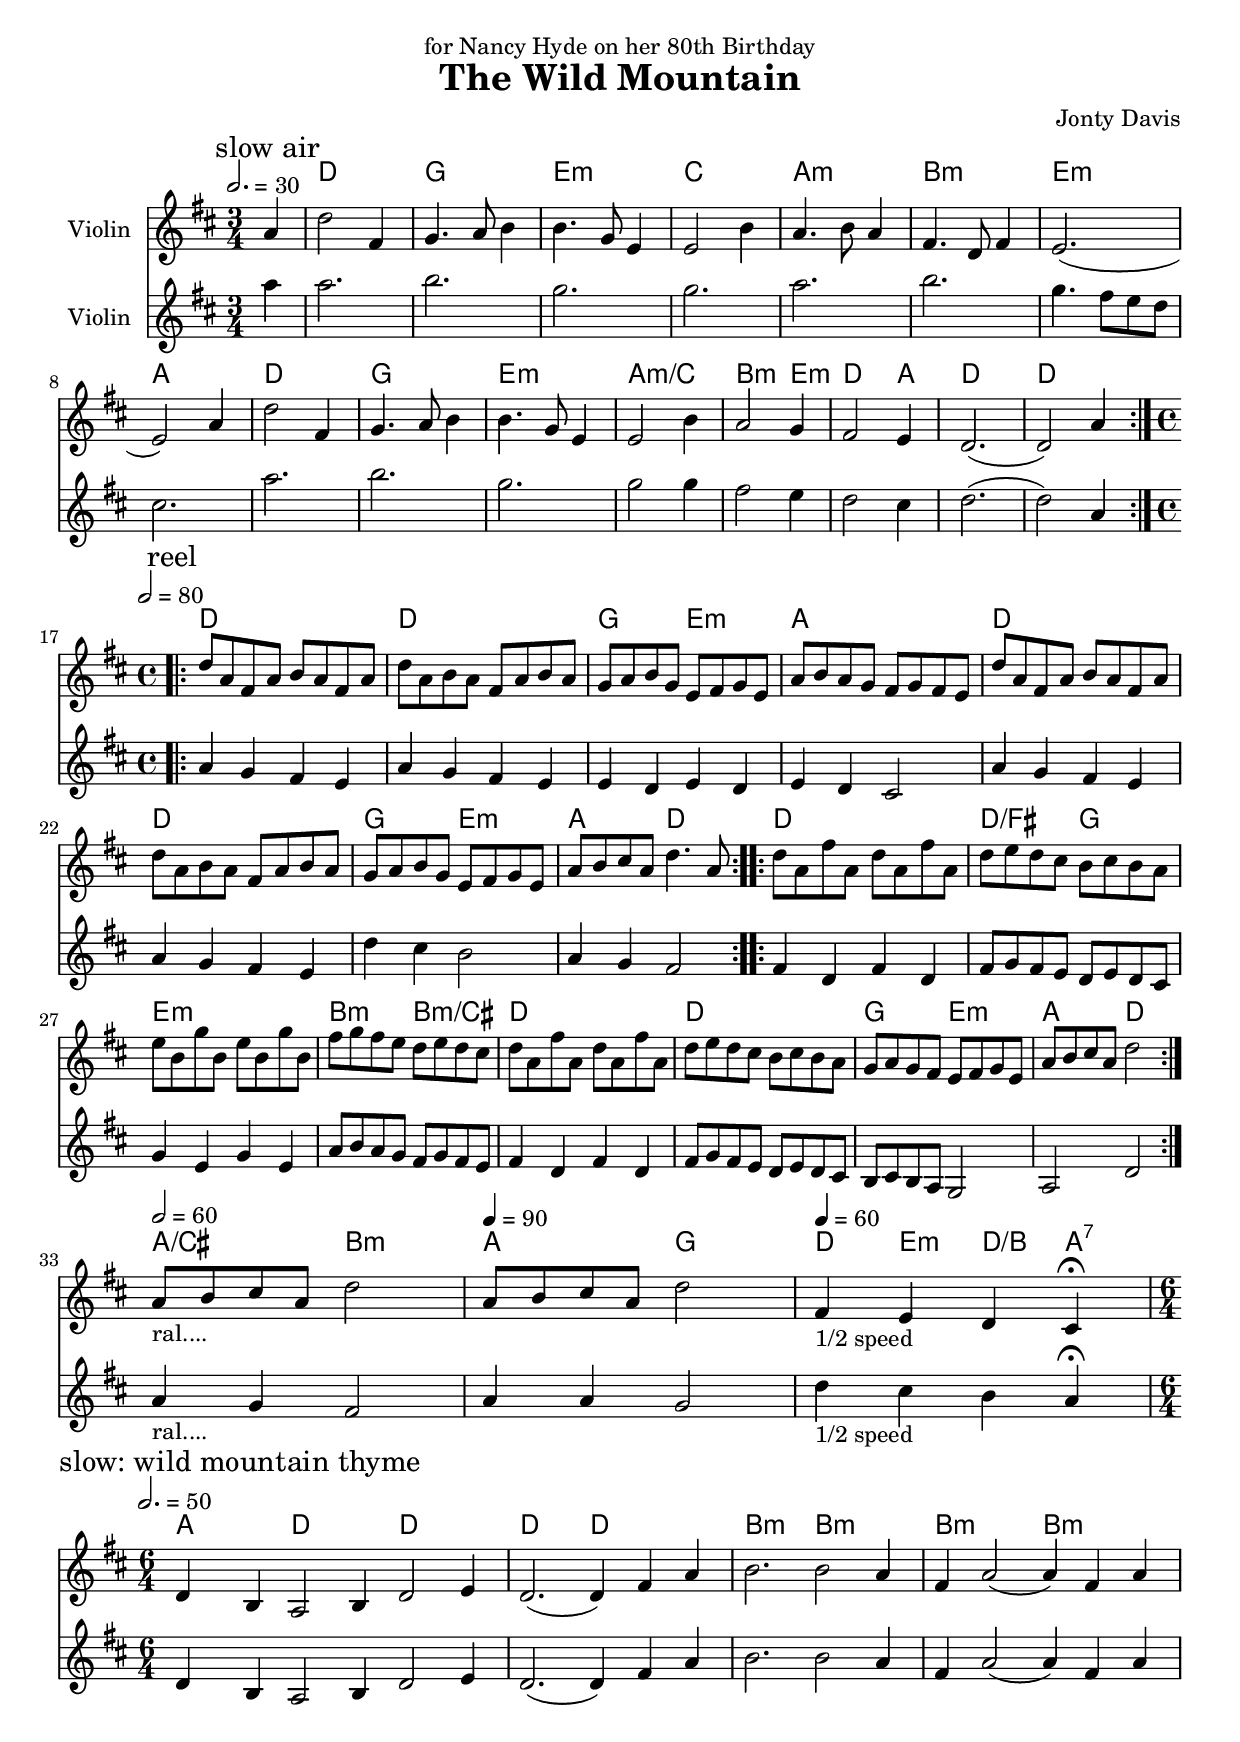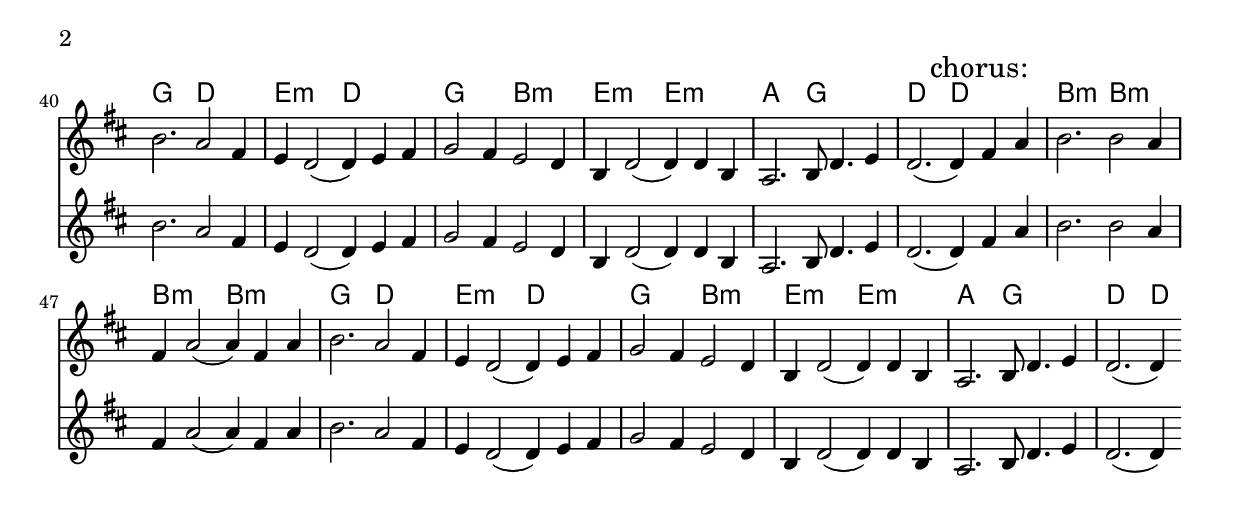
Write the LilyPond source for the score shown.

\version "2.16.2"

\header {
  title = "The Wild Mountain"
  dedication = "for Nancy Hyde on her 80th Birthday"
  composer = "Jonty Davis"
}

\paper {
  #(set-paper-size "a4")
}

global = {
  \key d \major  
  \partial 4
}

violina = \relative c'' {
  \global
  \time 3/4 \tempo 2.=30
  \repeat volta 2
  {\mark "slow air"
   a4 | d2 fis,4| g4. a8 b4| b4. g8 e4| e2 b'4| a4. b8 a4 | fis4. d8 fis4| e2. (| e2) a4|
   | d2 fis,4| g4. a8 b4| b4. g8 e4| e2 b'4 | a2 g4| fis2 e4 |d2. (| d2) a'4|
  }\break
   
  \time 4/4\tempo 2=80
  \repeat volta 2
  {\mark "reel"
  |d8 a fis a b a fis a | d a b a fis a b a | g a b g e fis g e |
  a b a g  fis g fis e | d'8 a fis a b a fis a | d a b a fis a b a |
  g a b g e fis g e| a b cis a d4. a8 |
  }
  \repeat volta 4
  {
  d8 a fis' a,  d8 a fis' a,| d e d cis b cis b a |
  e' b g' b, e b g' b, | fis' g fis e d e d cis |
  d8 a fis' a,  d8 a fis' a,| d e d cis b cis b a |
   g a g fis e fis g e | a b cis a  d2 ||
  }
  \break
    \tempo 2=60 a8-\markup{"ral...."} b cis a  d2 |\tempo 4=90 a8 b cis a  d2 |
    \tempo 4=60 fis,4-\markup{"1/2 speed"} e d cis \fermata |\break 
  
  \time 6/4 \tempo 2.= 50
    \set Timing.measurePosition = #(ly:make-moment -2/4)  d4 \mark "slow: wild mountain thyme" b |
    a2 b4 d2 e4 |d2.(d4) fis4 a | b2.    b2 a4 |
    fis4 a2( a4) fis4 a| b2. a2 fis4| e4 d2(d4) e4 fis|
    g2 fis4 e2 d4| b d2(d4)d4 b | a2. b8 d4. e4| d2.(d4)\mark "chorus:" fis4 a | b2.    b2 a4 |
    fis4 a2( a4) fis4 a| b2. a2 fis4| e4 d2(d4) e4 fis|
    g2 fis4 e2 d4| b d2(d4)d4 b | a2. b8 d4. e4|\set Timing.measurePosition = #(ly:make-moment -4/4) d2.(d4)||
  
  
  
}

violintwo = \relative c'' {
  \global
  \time 3/4
  \repeat volta 4
  {\mark "slow air"
  a'4|a2.|b2. | g 2.| g2. | a2.| b2. | g4. fis8 e d |cis2. |
 |a'2.|b2. | g 2.| g2 g4| fis2 e4| d2 cis4 |d2.(|d2) a4|
  }\break
   
  \time 4/4
  \repeat volta 2
  {\mark "reel"
  a4 g fis e | a g fis e | e d e d |e d cis2 |
  a'4 g fis e | a g fis e |d' cis b2 |a4 g fis2 |
  
  }
  \repeat volta 2
  {
  fis4 d fis d | fis8  g fis e d e d cis|g'4 e g e| 
  a8 b a  g fis g fis e|  
  fis4 d fis d | fis8  g fis e d e d cis|
   b cis b a  g2| a2  d2 ||
  }
  
  
   \break
    a'4-\markup{"ral...."} g fis2 | a4 a g2 |
    d'4-\markup{"1/2 speed"} cis b a\fermata |\break 
  
  \time 6/4
 
    \set Timing.measurePosition = #(ly:make-moment -2/4)d,4 \mark "slow: wild mountain thyme" b |
    a2 b4 d2 e4 |d2.(d4) fis4 a | b2.    b2 a4 |
    fis4 a2( a4) fis4 a| b2. a2 fis4| e4 d2(d4) e4 fis|
    g2 fis4 e2 d4| b d2(d4)d4 b | a2. b8 d4. e4| d2.(d4)\mark "chorus:" fis4 a | b2.    b2 a4 |
    fis4 a2( a4) fis4 a| b2. a2 fis4| e4 d2(d4) e4 fis|
    g2 fis4 e2 d4| b d2(d4)d4 b | a2. b8 d4. e4|\set Timing.measurePosition = #(ly:make-moment -4/4) d2.(d4)||
}




\score {
  <<
  \chords{
    %air
    s4|d2.|g2.| e2.:m | c2.|a2.:m|b2.:m| e2.:m|
    a2.|d2. |g2. | e2.:m | a2.:m/c| b2:m e4:m |d2 a4 | d2. | d2.|
   %reel
   d1|d1|g2 e2:m| a1|d1| d1 |g2 e2:m| a2 d2|
   d1 | d2/fis g2| e1:m |b2:m b2:m/cis|d1 |d1 |g2 e2:m
   %bridge
   | a2 d2| a2/cis b2:m|a2 g2| d4 e:m  d/b a:7|
   %song
   a2|d2. d2.|d2. d2.| b2.:m b2.:m |b2.:m b2.:m |g2. d2.|
   e2.:m d2. |g2. b2.:m | e2.:m e2.:m|a2. g2. | d2. d2.|
   b2.:m b2.:m |b2.:m b2.:m |g2. d2.|
   e2.:m d2. |g2. b2.:m | e2.:m e2.:m|a2. g2. | d2. d4
  }
  \new Staff {
    \set Staff.instrumentName = "Violin"
    \set Staff.midiInstrument = "violin"
    \violina
  } 
  \new Staff {
    \set Staff.instrumentName = "Violin"
    \set Staff.midiInstrument = "violin"
    \violintwo
  } 
  >>
  \layout { }
  \midi {
    \context {
      \Score
      tempoWholesPerMinute = #(ly:make-moment 80 2)
    }
  }
}
